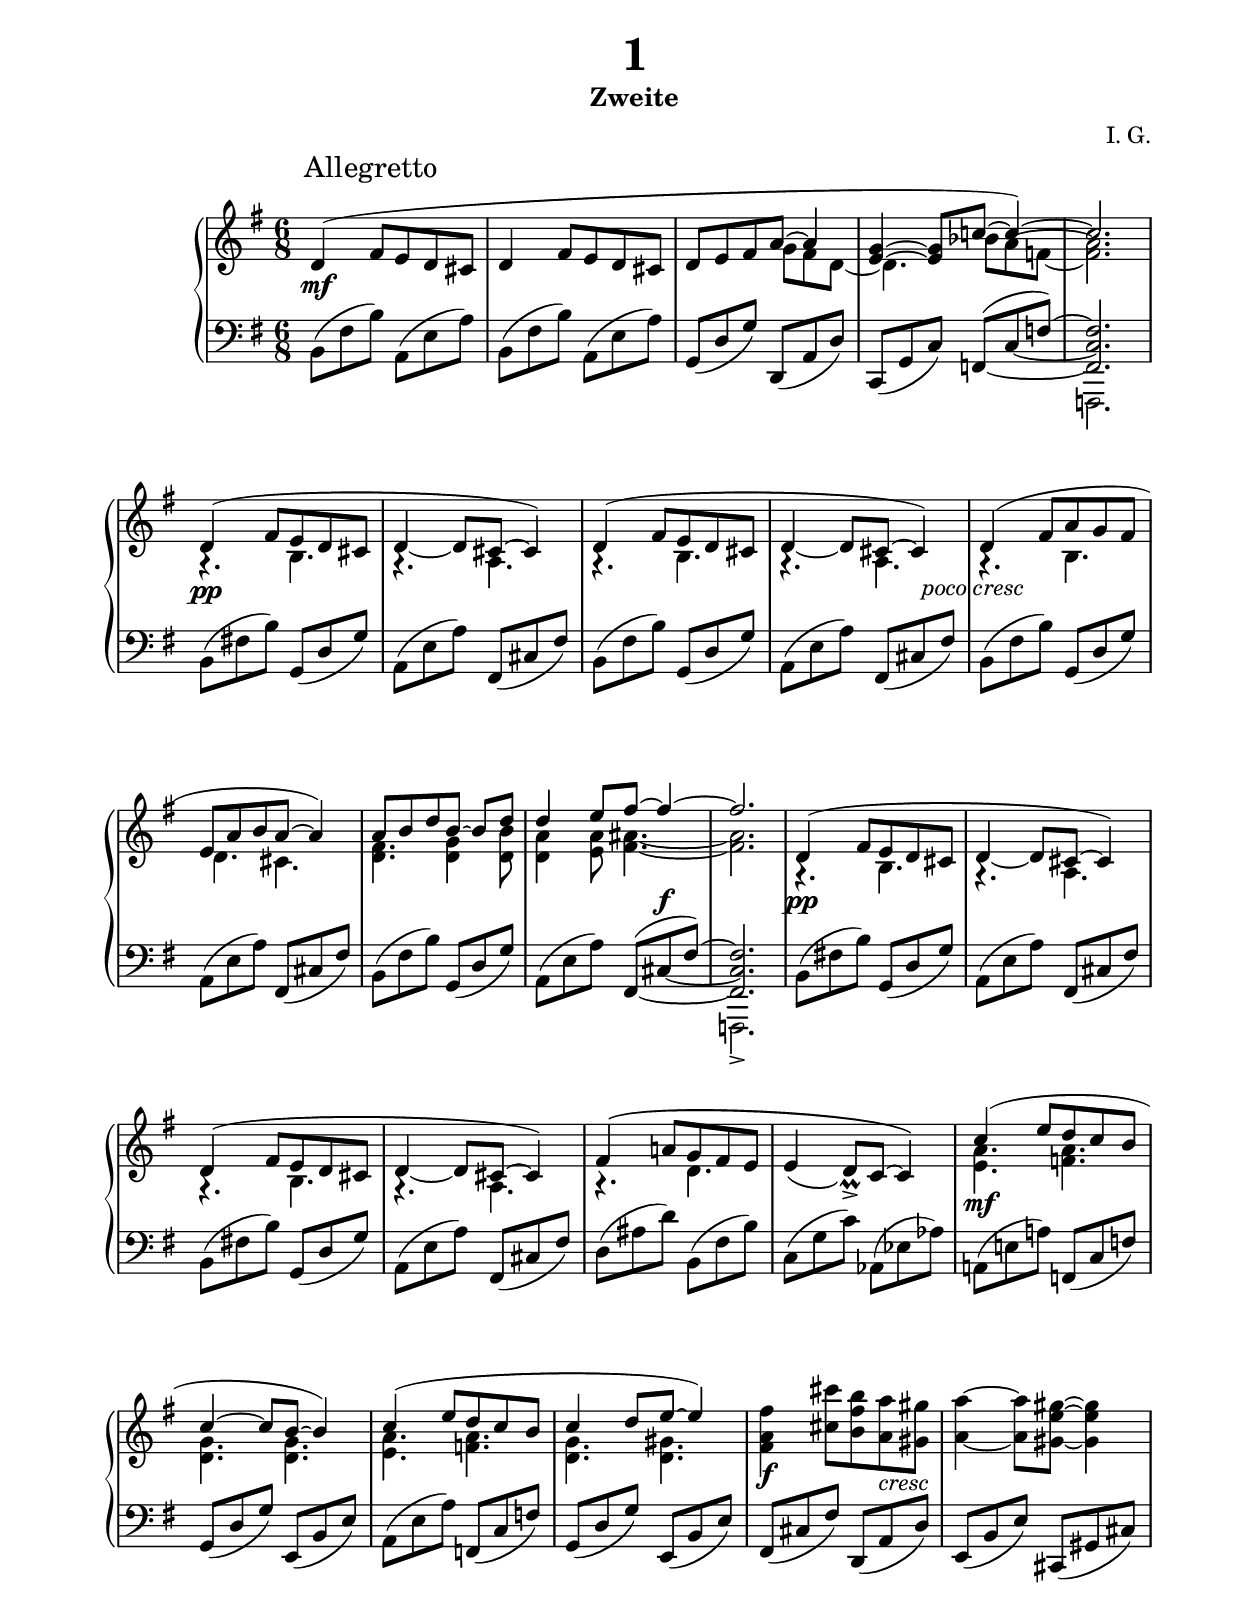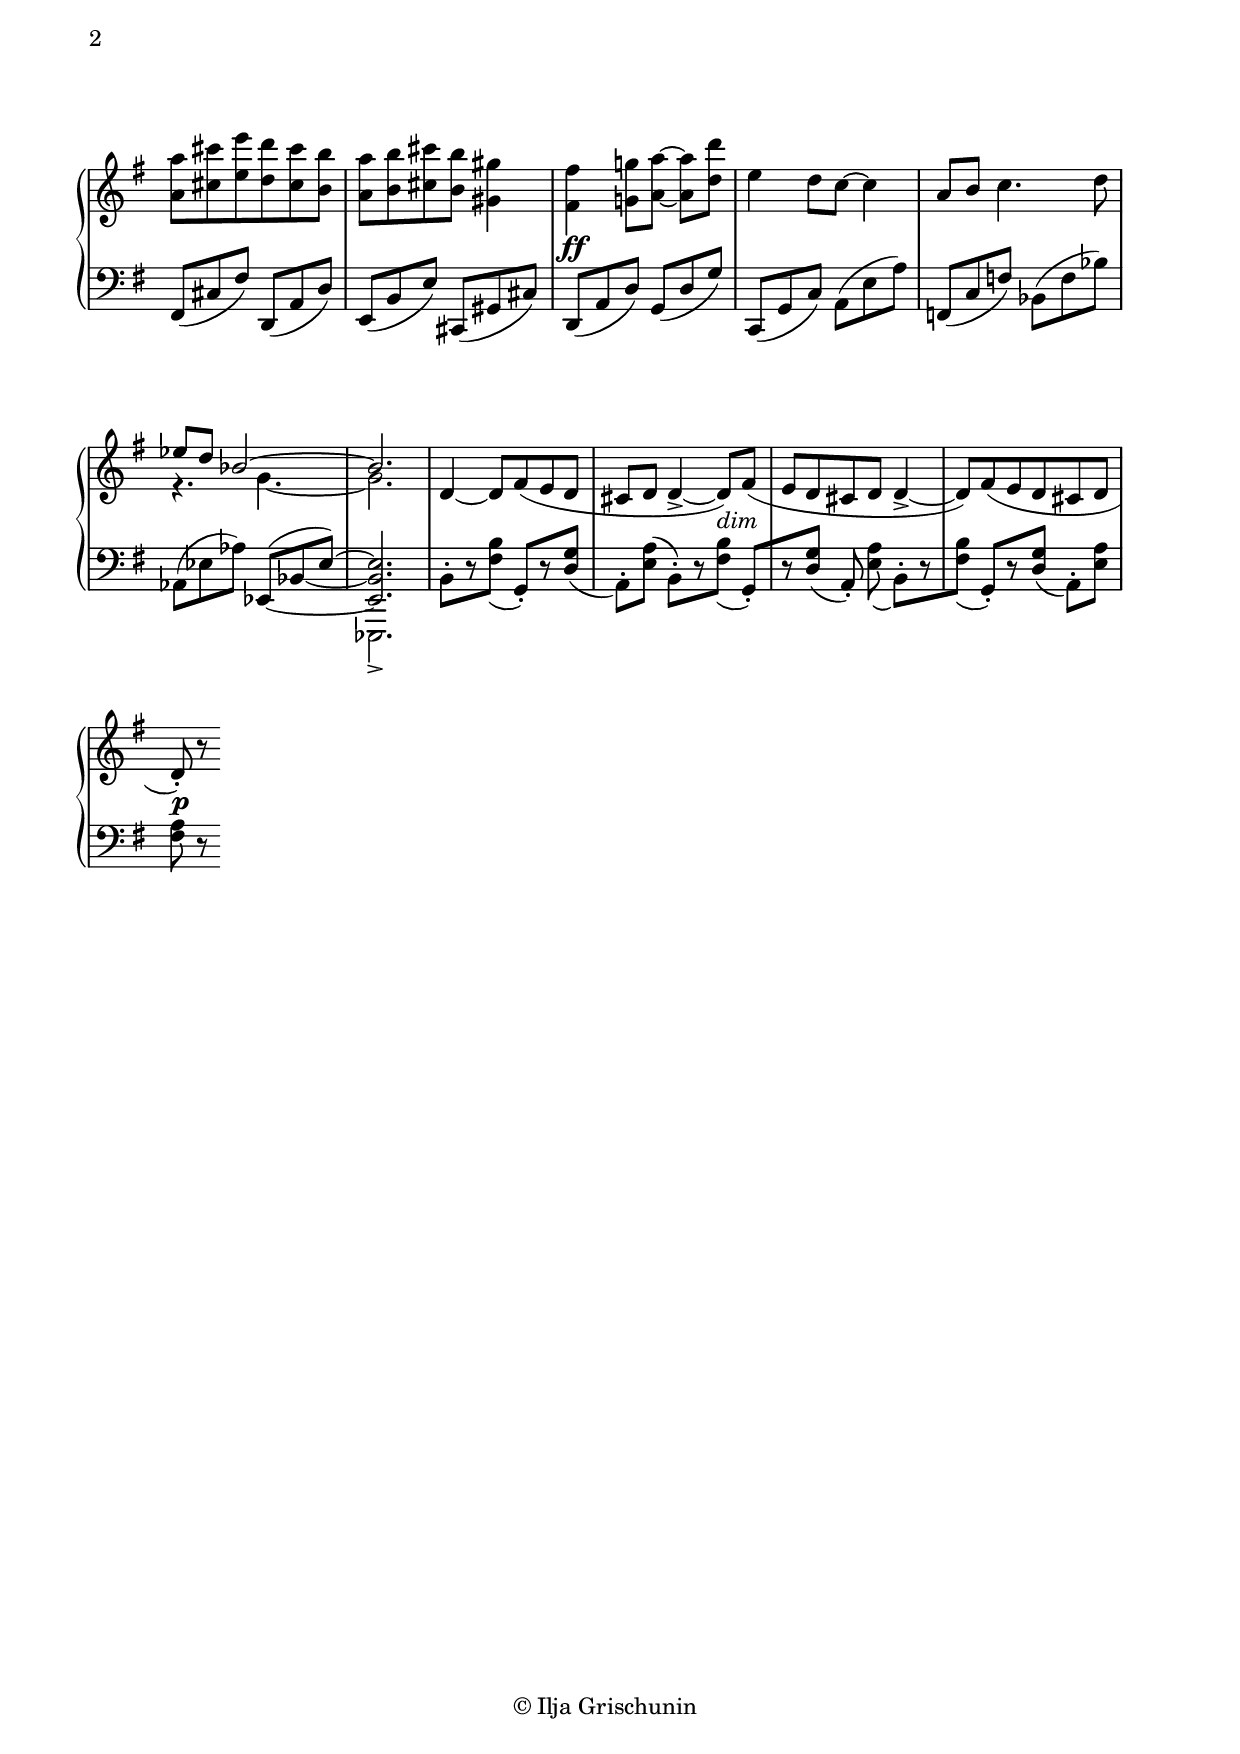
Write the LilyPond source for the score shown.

\version "2.19.15"

\language "deutsch"

\paper {
  #(set-paper-size "a4")
  top-system-spacing #'basic-distance = #20
  top-markup-spacing.basic-distance = #5
  markup-system-spacing #'basic-distance = #25
  system-system-spacing #'basic-distance = #20
  %score-system-spacing #'basic-distance = #20
  %score-markup-spacing #'basic-distance = #20
  last-bottom-spacing #'basic-distance = #20
  %left-margin = 15
  %right-margin = 15
  two-sided = ##t
  inner-margin = 20
  outer-margin = 15
}

\header {
  title = \markup { \fontsize #2 "1" }
  subtitle = "Zweite"
  composer = "I. G."
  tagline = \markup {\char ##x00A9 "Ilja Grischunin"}
}

\layout {
  \context {
    \PianoStaff
    \consists #Span_stem_engraver
  }
}

makeOctaves =
#(define-music-function (parser location arg mus)
   (integer? ly:music?)
   #{<<
     \withMusicProperty #'to-relative-callback
     #(lambda (m p)
        (let ((mu (ly:music-property m 'element)))
          (ly:music-transpose mu (ly:make-pitch (- arg) 0 0))
          (ly:make-music-relative! mu p)
          (ly:music-transpose mu (ly:make-pitch arg 0 0)))
        p)
     \transpose c' $(ly:make-pitch arg 0 0) $mus
     $mus
     >>
   #})

rhMark = \markup {
  \override #'(font-encoding . latin1) \italic "RH"
}
lhMark = \markup {
  \override #'(font-encoding . latin1) \italic "LH"
}
pocoCr = #(make-music 'CrescendoEvent
            'span-type 'text
            'span-text "poco cresc.")
pocoDim = #(make-music 'CrescendoEvent
             'span-type 'text
             'span-text "poco dimin.")

top = \change Staff = "RH"
bot = \change Staff = "LH"

ignore = \override NoteColumn #'ignore-collision = ##t

xLV = #(define-music-function (parser location further) (number?) #{
  \once \override LaissezVibrerTie  #'X-extent = #'(0 . 0)
  \once \override LaissezVibrerTie  #'details #'note-head-gap = #(/
                                                                  further -2)
  \once \override LaissezVibrerTie  #'extra-offset = #(cons (/
                                                             further 2) 0)
         #})

\include "global.ly"
\version "2.19.15"

\language "deutsch"

%%%%%%%%%% TWO %%%%%%%%%%%%%%%%%%%%%%%%%%%%%%%%%%%%%%%%%%%%%%%%%%%%%%%
%%%%%%%%%%% RH %%%%%%%%%%%%
rechtsTwo = \relative {
  \time 6/8
  \set Staff.beatStructure = #'(6)
  \override Score.RehearsalMark.extra-offset = #'(4 . 2)
  \mark "Allegretto"
  <<
    {
      d'4( fis8 e d cis d4 fis8 e d cis d e fis a~ a4<e g>~ q8 c'!~ c4~) c2.
    }
    \\
    {
      s2.*2 s4. g8 fis d~ d4. b'8
      \set tieWaitForNote = ##t
      a~ f~ <a f>2.
    }
  >>
  \repeat unfold 2 {
    <<
      {
        d,4( fis8 e d cis d4_~ d8 cis~ cis4)
      }
      \\
      {
        \override Rest.staff-position = #-9
        r4. h r a
      }
    >>
  }
  <<
    {
      d4( fis8 a g fis e a h a~ a4) a8 h d h~ h[ d] d4 e8 fis~ fis4~ fis2.
    }
    \\
    {
      r4. h,, d cis <d fis><d g>4<d h'>8<d a'>4<e a>8<fis ais>4.~ q2.
    }
  >>
  \repeat unfold 2 {
    <<
      {
        d4( fis8 e d cis d4_~ d8 cis~ cis4)
      }
      \\
      {
        r4. h r a
      }
    >>
  }
  <<
    {
      fis'4\( a!8 g fis e 
      \shape #'((-0.2 . 0) (-0.5 . 0) (-0.5 . 0) (-1.2 . 0)) Slur
      e4_( 
      %\once\override Script.extra-offset = #'(0 . 0.8)
      d8_\prall _>) c~ c4\)
    }
    \\
    {
      \override Rest.staff-position = #-8
      r4. d s2.
    }
  >>
  <<
    {
      c'4( e8 d c h c4~ c8 h~ h4)
      c4( e8 d c h c4 d8 e~ e4)
    }
    \\
    {
      <e, a>4.<f a><d g><d g>
      <e a><f a><d g><d gis>
    }
  >>
  <fis a fis'>4<cis' cis'>8<h fis' h><a a'><gis gis'><a a'>4~ q8<gis e' gis>~ q4
  \makeOctaves #1 {
    a8 cis e d cis h a h cis h gis4 fis g!8 a~ a[ d]
  }
  e4 d8 c~ c4 a8 h c4. d8
  <<
    {
      es8 d b2~ b2.
    }
    \\
    {
      \revert MultiMeasureRest.direction
      r4. g~ g2.
    }
  >>
  d4~ d8 fis( e d cis d d4->~ d8) fis( e d cis d d4->~ d8) fis( e d cis d
  d-.) r
}

%%%%%%%% DYNAMIC %%%%%%%%%%
dynamicTwo = {
  \override Hairpin.to-barline = ##f
  s2.*5\mf s2.*3\pp s2
  \once \override TextScript.extra-offset = #'(1 . 1)
  s4-\markup {\italic poco cresc} s2.*3 s2 s4\f s2. s2.*6\pp s2.*4\mf s2\f
  s4-\markup {\italic cresc} s2.*3 s2.*6\ff s2 s4-\markup {\italic dim} s2.*2
  s4\p
}

%%%%%%%%%%% LH %%%%%%%%%%%%
linksTwo = \relative {
  \time 6/8
  \clef bass
  h,8( fis' h) a,(  e' a) h,8( fis' h) a,(  e' a) g,( d' g) d,( a' d)
  c,( g' c)
  <<
    {
      \set tieWaitForNote = ##t
      \tieDown f,~( c'~ \tieUp f~)
      <f, c' f>2.
    }
    \\
    {
      s4. f,2.
    }
  >>
  h'8( fis'! h) g,( d' g) a,( e' a) fis,( cis' fis)
  h,8( fis' h) g,( d' g) a,( e' a) fis,( cis' fis)
  h,8( fis' h) g,( d' g) a,( e' a) fis,( cis' fis)
  h,8( fis' h) g,( d' g) a,( e' a)
  <<
    {
      \set tieWaitForNote = ##t
      \tieDown fis,~( cis'~ \tieUp fis~)
      <fis, cis' fis>2.
    }
    \\
    {
      s4. f,2.->
    }
  >>
  \repeat unfold 2 {
    h'8( fis'! h) g,( d' g) a,( e' a) fis,( cis' fis)
  }
  d( ais' d) h,( fis' h) c,( g' c) as,( es' as)
  a,!( e'! a!) f,(  c'  f) g,( d' g) e,( h' e)
  a,( e' a) f,(  c'  f) g,( d' g) e,( h' e)
  \repeat unfold 2 {
    fis,( cis' fis) d,( a' d) e,( h' e) cis,( gis' cis)
  }
  d,( a' d) g,( d' g) c,,( g' c) a( e' a) f,( c' f) b,( f' b) as,( es' as)
  <<
    {
      \set tieWaitForNote = ##t
      \tieDown es,~( b'~ \tieUp es~)
      <es, b' es>2.
    }
    \\
    {
      s4. es,2.->
    }
  >>
  h''8-.[ r <fis' h>]_( g,)-.[ r <d' g>]_( a)-. <e' a>(
  h8-.)[ r <fis' h>]_( g,)-.[ r <d' g>]( a)-. <e' a>_(
  h8-.)[ r <fis' h>]_( g,)-.[ r <d' g>]_( a)-. <e' a><fis a> r
}


%%%%%%%%%%%%%%%%%%%%% ERSTE %%%%%%%%%%%%%%%%%%%
\score {
  \new PianoStaff <<
    \new Staff = "RH" << \global \rechtsTwo >>
    \new Dynamics = "Dynamics_pf" \dynamicTwo
    \new Staff = "LH" << \global \linksTwo >>
  >>
  \layout {
    \context {
      \Score
      %\override StaffGrouper.staff-staff-spacing.basic-distance = #13
      \remove "Bar_number_engraver"
    }
    ragged-last = ##t
  }
}